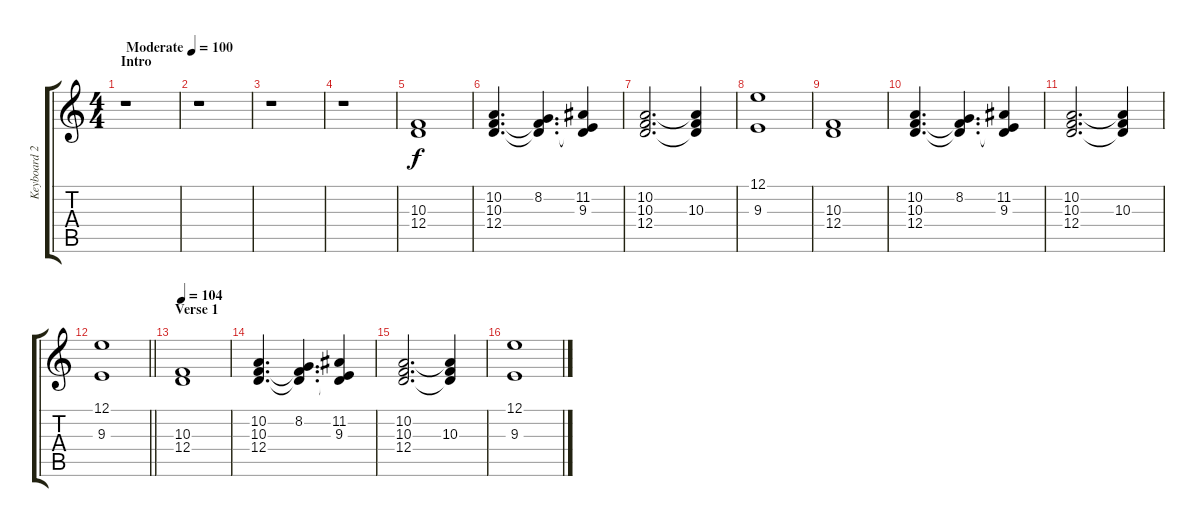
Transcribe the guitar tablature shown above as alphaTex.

\track ("Keyboard 2 (Church Organ)" "Keyboard 2") {instrument churchorgan}
\staff {score tabs}
\tuning (E4 B3 G3 D3 A2 E2) {hide}
\ts (4 4)
\section ("" "Intro")
\tempo (100 "Moderate")
\clef g2
\ks c
r.1{dy f instrument churchorgan} |
r.1 |
r.1 |
r.1 |
(10.3 12.4).1 |
(10.2 10.3 12.4).4{d} (8.2 10.3{t} 12.4{t}).4{d} (11.2 9.3 12.4{t}).4 |
(10.2 10.3 12.4).2{d} (10.2{t} 10.3 12.4{t}).4 |
(12.1 9.3).1 |
(10.3 12.4).1 |
(10.2 10.3 12.4).4{d} (8.2 10.3{t} 12.4{t}).4{d} (11.2 9.3 12.4{t}).4 |
(10.2 10.3 12.4).2{d} (10.2{t} 10.3 12.4{t}).4 |
\barLineRight lightlight
(12.1 9.3).1 |
\section ("" "Verse 1")
\tempo 104
(10.3 12.4).1 |
(10.2 10.3 12.4).4{d} (8.2 10.3{t} 12.4{t}).4{d} (11.2 9.3 12.4{t}).4 |
(10.2 10.3 12.4).2{d} (10.2{t} 10.3 12.4{t}).4 |
(12.1 9.3).1
